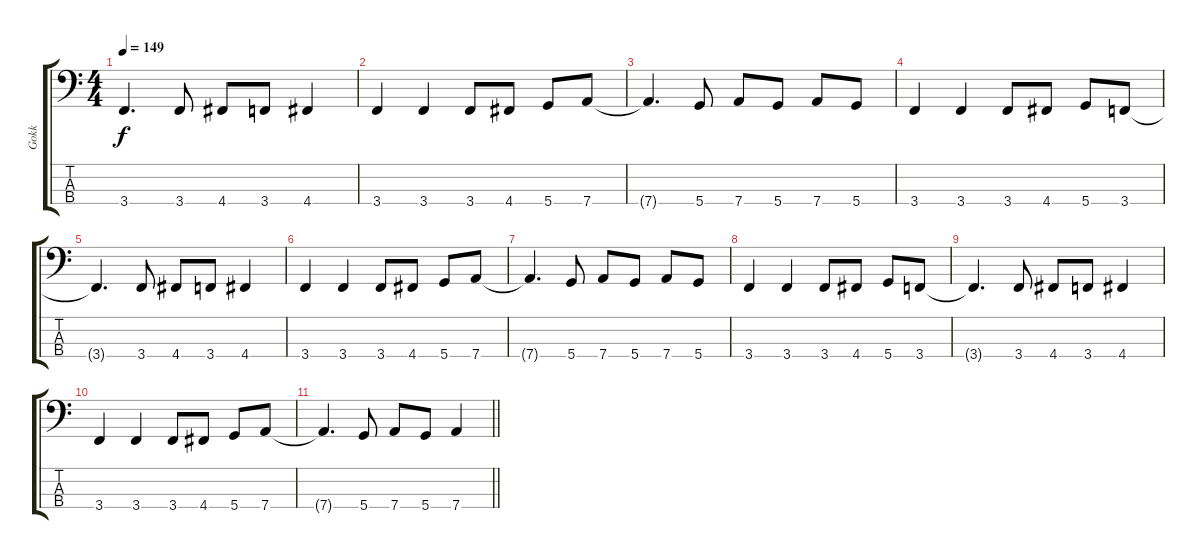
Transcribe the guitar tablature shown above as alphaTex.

\track ("Gokk" "Gokk") {instrument electricbassfinger}
\staff {score tabs}
\tuning (G2 D2 A1 D1) {hide}
\ts (4 4)
\tempo 149
\clef f4
\ks c
3.4{t}.4{d dy f} 3.4.8 4.4.8 3.4.8 4.4.4 |
3.4.4 3.4.4 3.4.8 4.4.8 5.4.8 7.4.8 |
7.4{t}.4{d} 5.4.8 7.4.8 5.4.8 7.4.8 5.4.8 |
3.4.4 3.4.4 3.4.8 4.4.8 5.4.8 3.4.8 |
3.4{t}.4{d} 3.4.8 4.4.8 3.4.8 4.4.4 |
3.4.4 3.4.4 3.4.8 4.4.8 5.4.8 7.4.8 |
7.4{t}.4{d} 5.4.8 7.4.8 5.4.8 7.4.8 5.4.8 |
3.4.4 3.4.4 3.4.8 4.4.8 5.4.8 3.4.8 |
3.4{t}.4{d} 3.4.8 4.4.8 3.4.8 4.4.4 |
3.4.4 3.4.4 3.4.8 4.4.8 5.4.8 7.4.8 |
\barLineRight lightlight
7.4{t}.4{d} 5.4.8 7.4.8 5.4.8 7.4.4
